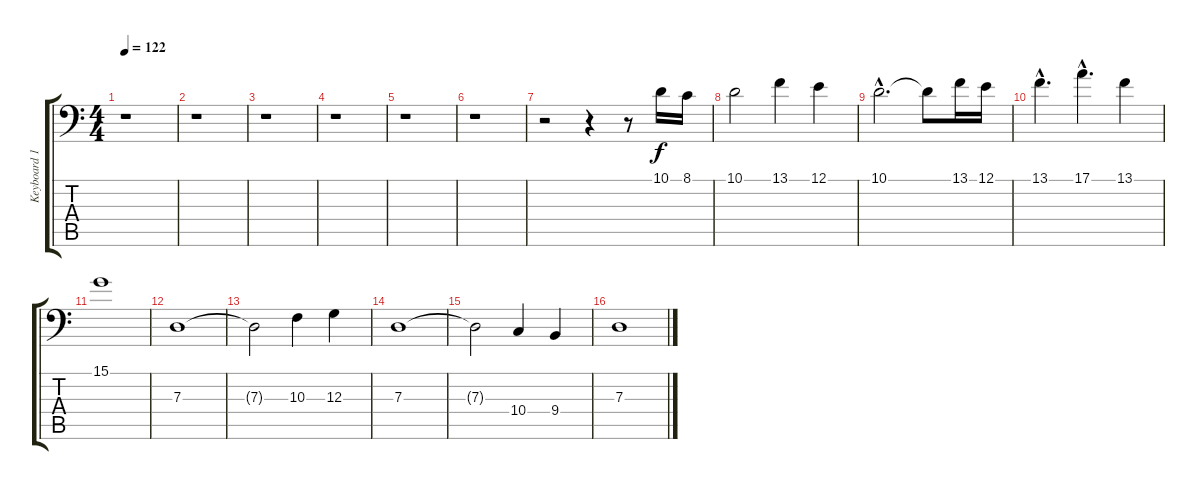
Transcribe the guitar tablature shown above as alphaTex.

\track ("Keyboard 1" "Keyboard 1") {instrument stringensemble2}
\staff {score tabs}
\tuning (E3 B2 G2 D2 A1 E1) {hide}
\ts (4 4)
\tempo 122
\clef f4
\ks c
r.1{dy f} |
r.1 |
r.1 |
r.1 |
r.1 |
r.1 |
r.2 r.4 r.8 10.1.16 8.1.16 |
10.1.2 13.1.4 12.1.4 |
10.1{hac}.2{d} 10.1{t}.8 13.1.16 12.1.16 |
13.1{hac}.4{d} 17.1{hac}.4{d} 13.1.4 |
15.1.1 |
7.3.1 |
7.3{t}.2 10.3.4 12.3.4 |
7.3.1 |
7.3{t}.2 10.4.4 9.4.4 |
7.3.1
